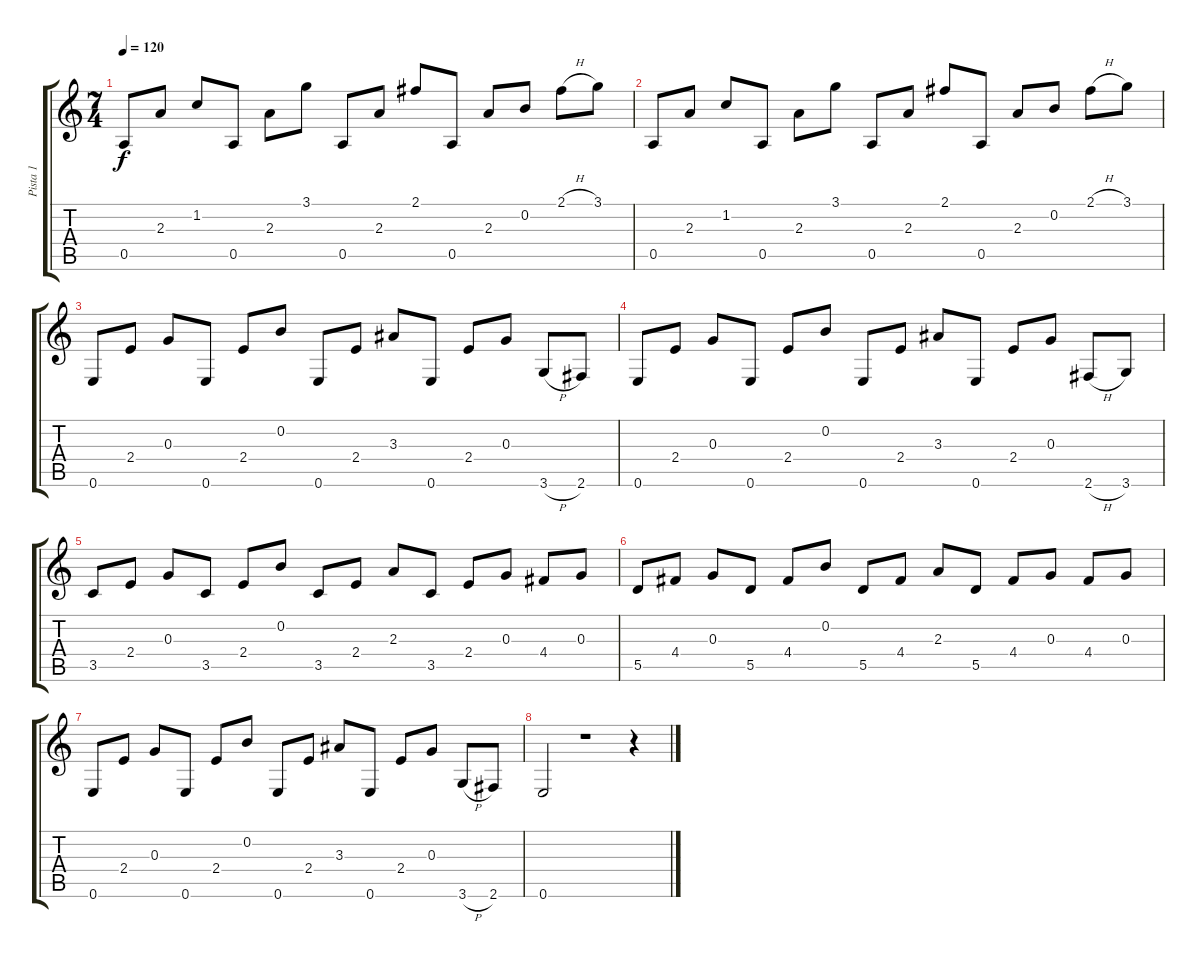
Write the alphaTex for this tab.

\track ("Pista 1" "Pista 1") {instrument acousticguitarnylon}
\staff {score tabs}
\tuning (E4 B3 G3 D3 A2 E2) {hide}
\ts (7 4)
\tempo 120
\clef g2
\ks c
0.5.8{dy f} 2.3.8 1.2.8 0.5.8 2.3.8 3.1.8 0.5.8 2.3.8 2.1.8 0.5.8 2.3.8 0.2.8 2.1{h}.8 3.1.8 |
0.5.8 2.3.8 1.2.8 0.5.8 2.3.8 3.1.8 0.5.8 2.3.8 2.1.8 0.5.8 2.3.8 0.2.8 2.1{h}.8 3.1.8 |
0.6.8 2.4.8 0.3.8 0.6.8 2.4.8 0.2.8 0.6.8 2.4.8 3.3.8 0.6.8 2.4.8 0.3.8 3.6{h}.8 2.6.8 |
0.6.8 2.4.8 0.3.8 0.6.8 2.4.8 0.2.8 0.6.8 2.4.8 3.3.8 0.6.8 2.4.8 0.3.8 2.6{h}.8 3.6.8 |
3.5.8 2.4.8 0.3.8 3.5.8 2.4.8 0.2.8 3.5.8 2.4.8 2.3.8 3.5.8 2.4.8 0.3.8 4.4.8 0.3.8 |
5.5.8 4.4.8 0.3.8 5.5.8 4.4.8 0.2.8 5.5.8 4.4.8 2.3.8 5.5.8 4.4.8 0.3.8 4.4.8 0.3.8 |
0.6.8 2.4.8 0.3.8 0.6.8 2.4.8 0.2.8 0.6.8 2.4.8 3.3.8 0.6.8 2.4.8 0.3.8 3.6{h}.8 2.6.8 |
0.6.2 r.1 r.4
